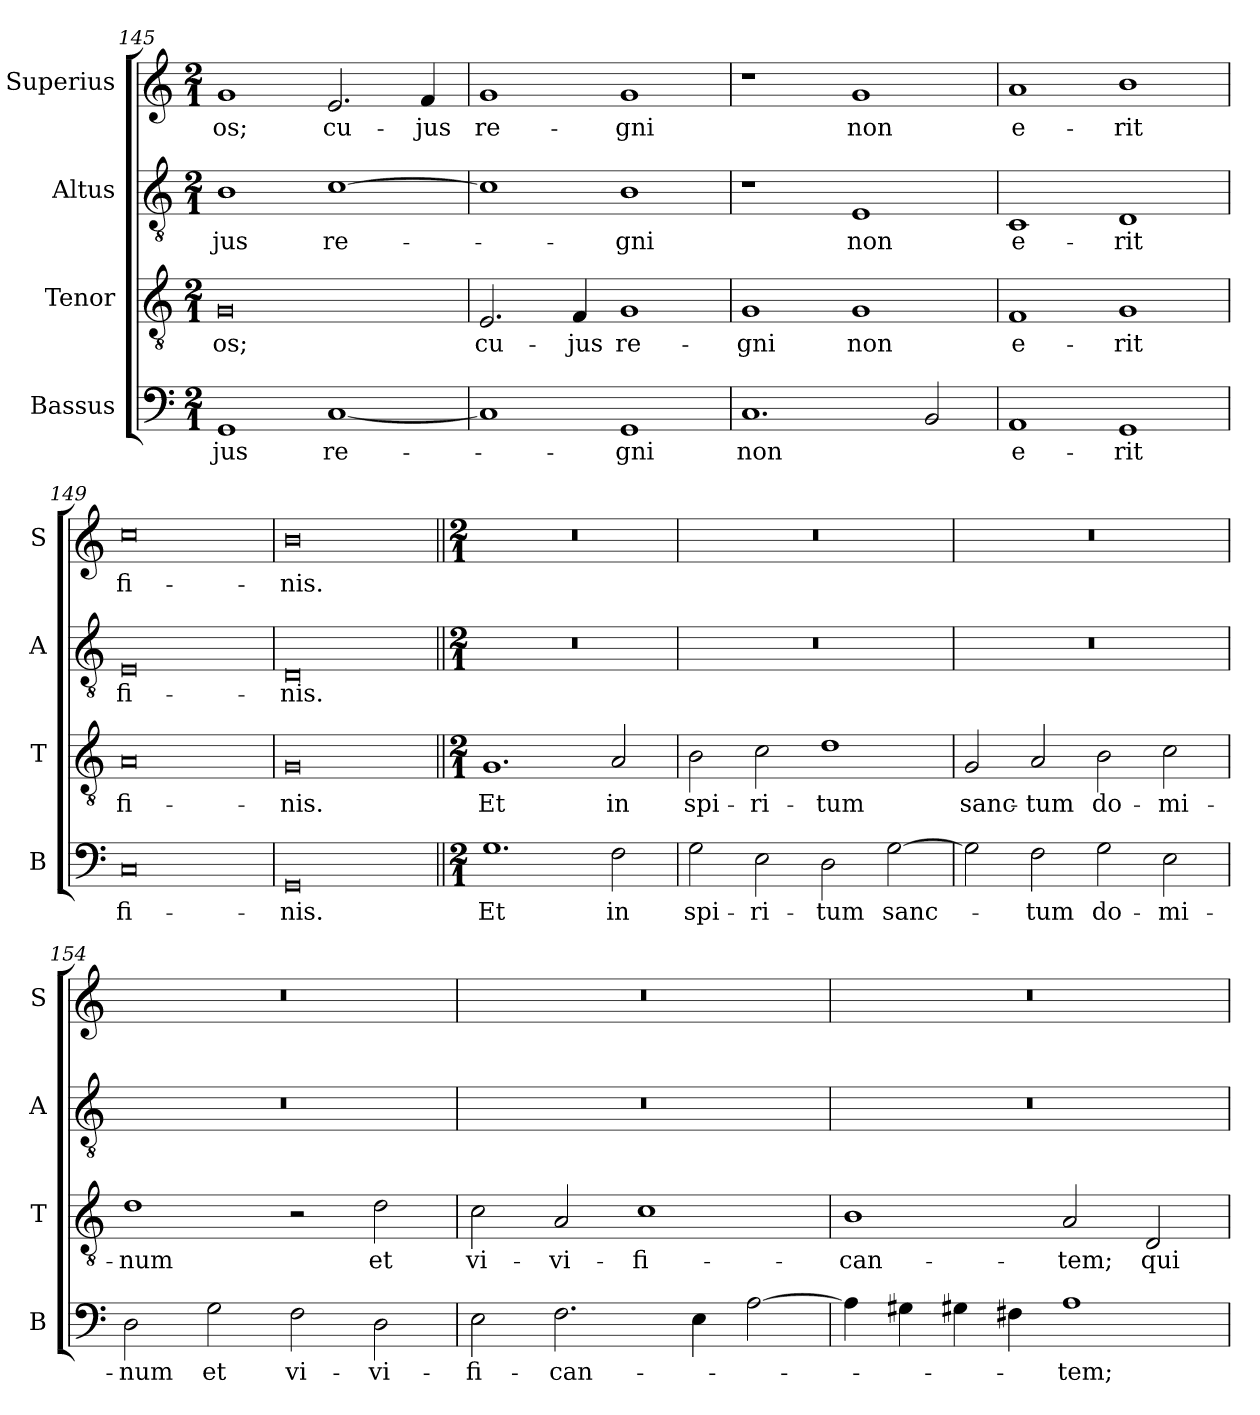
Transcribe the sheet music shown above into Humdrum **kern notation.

**kern	**text	**kern	**text	**kern	**text	**kern	**text
*part4	*part4	*part3	*part3	*part2	*part2	*part1	*part1
*staff4	*staff4	*staff3	*staff3	*staff2	*staff2	*staff1	*staff1
*I"Bassus	*	*I"Tenor	*	*I"Altus	*	*I"Superius	*
*I'B	*	*I'T	*	*I'A	*	*I'S	*
*clefF4	*	*clefGv2	*	*clefGv2	*	*clefG2	*
*k[]	*	*k[]	*	*k[]	*	*k[]	*
*M2/1	*	*M2/1	*	*M2/1	*	*M2/1	*
=145	=145	=145	=145	=145	=145	=145	=145
1GG	-jus	0G	-os;	1B	-jus	1g	-os;
[1C	re-	.	.	[1c	re-	2.e/	cu-
.	.	.	.	.	.	4f/	-jus
=146	=146	=146	=146	=146	=146	=146	=146
1C]	.	2.E/	cu-	1c]	.	1g	re-
.	.	4F/	-jus	.	.	.	.
1GG	-gni	1G	re-	1B	-gni	1g	-gni
=147	=147	=147	=147	=147	=147	=147	=147
1.C	non	1G	-gni	1r	.	1r	.
.	.	1G	non	1E	non	1g	non
2BB/	.	.	.	.	.	.	.
=148	=148	=148	=148	=148	=148	=148	=148
1AA	e-	1F	e-	1C	e-	1a	e-
1GG	-rit	1G	-rit	1D	-rit	1b	-rit
=149	=149	=149	=149	=149	=149	=149	=149
0C	fi-	0A	fi-	0E	fi-	0cc	fi-
=150	=150	=150	=150	=150	=150	=150	=150
0GG	-nis.	0G	-nis.	0D	-nis.	0b	-nis.
!!LO:LB:g=z
=151||	=151||	=151||	=151||	=151||	=151||	=151||	=151||
*M2/1	*	*M2/1	*	*M2/1	*	*M2/1	*
1.G	Et	1.G	Et	0r	.	0r	.
2F\	in	2A/	in	.	.	.	.
=152	=152	=152	=152	=152	=152	=152	=152
2G\	spi-	2B\	spi-	0r	.	0r	.
2E\	-ri-	2c\	-ri-	.	.	.	.
2D\	-tum	1d	-tum	.	.	.	.
[2G\	sanc-	.	.	.	.	.	.
=153	=153	=153	=153	=153	=153	=153	=153
2G\]	.	2G/	sanc-	0r	.	0r	.
2F\	-tum	2A/	-tum	.	.	.	.
2G\	do-	2B\	do-	.	.	.	.
2E\	-mi-	2c\	-mi-	.	.	.	.
=154	=154	=154	=154	=154	=154	=154	=154
2D\	-num	1d	-num	0r	.	0r	.
2G\	et	.	.	.	.	.	.
2F\	vi-	2r	.	.	.	.	.
2D\	-vi-	2d\	et	.	.	.	.
=155	=155	=155	=155	=155	=155	=155	=155
2E\	-fi-	2c\	vi-	0r	.	0r	.
2.F\	-can-	2A/	-vi-	.	.	.	.
.	.	1c	-fi-	.	.	.	.
4E\	.	.	.	.	.	.	.
[2A\	.	.	.	.	.	.	.
=156	=156	=156	=156	=156	=156	=156	=156
4A\]	.	1B	-can-	0r	.	0r	.
4G#X\	.	.	.	.	.	.	.
4G#X\	.	.	.	.	.	.	.
4F#X\	.	.	.	.	.	.	.
1A	-tem;	2A/	-tem;	.	.	.	.
.	.	2D/	qui	.	.	.	.
=	=	=	=	=	=	=	=
*-	*-	*-	*-	*-	*-	*-	*-
